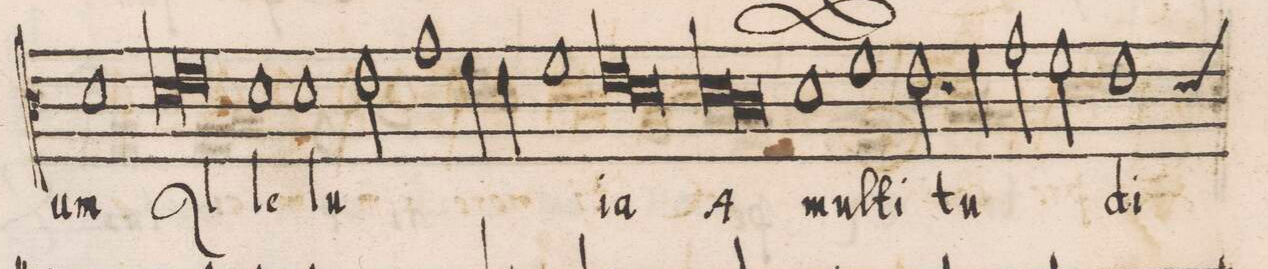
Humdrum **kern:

**kern	**text
*I"TENOR	*
*clefC3	*
*k[]	*
*met(C|)	*
*M2/1	*
1d	-um
1d	al-
*lig	*
=20	=20
1e	.
*Xlig	*
1d	-le-
=21	=21
1d	-lu-
2e\	.
[2g\	.
=22	=22
2g\]	.
4f\	.
4e\	.
1f	.
=23	=23
*lig	*
1e	-ia
1d	.
*Xlig	*
=24	=24
*lig	*
1d	A
1c	.
*Xlig	*
=25	=25
1d	mul-
1f	-ti-
=26	=26
2.e\	-tu-
4f\	.
2g\	.
2f\	.
=27	=27
*custos:d	*
1e	-di-
*-	*-
